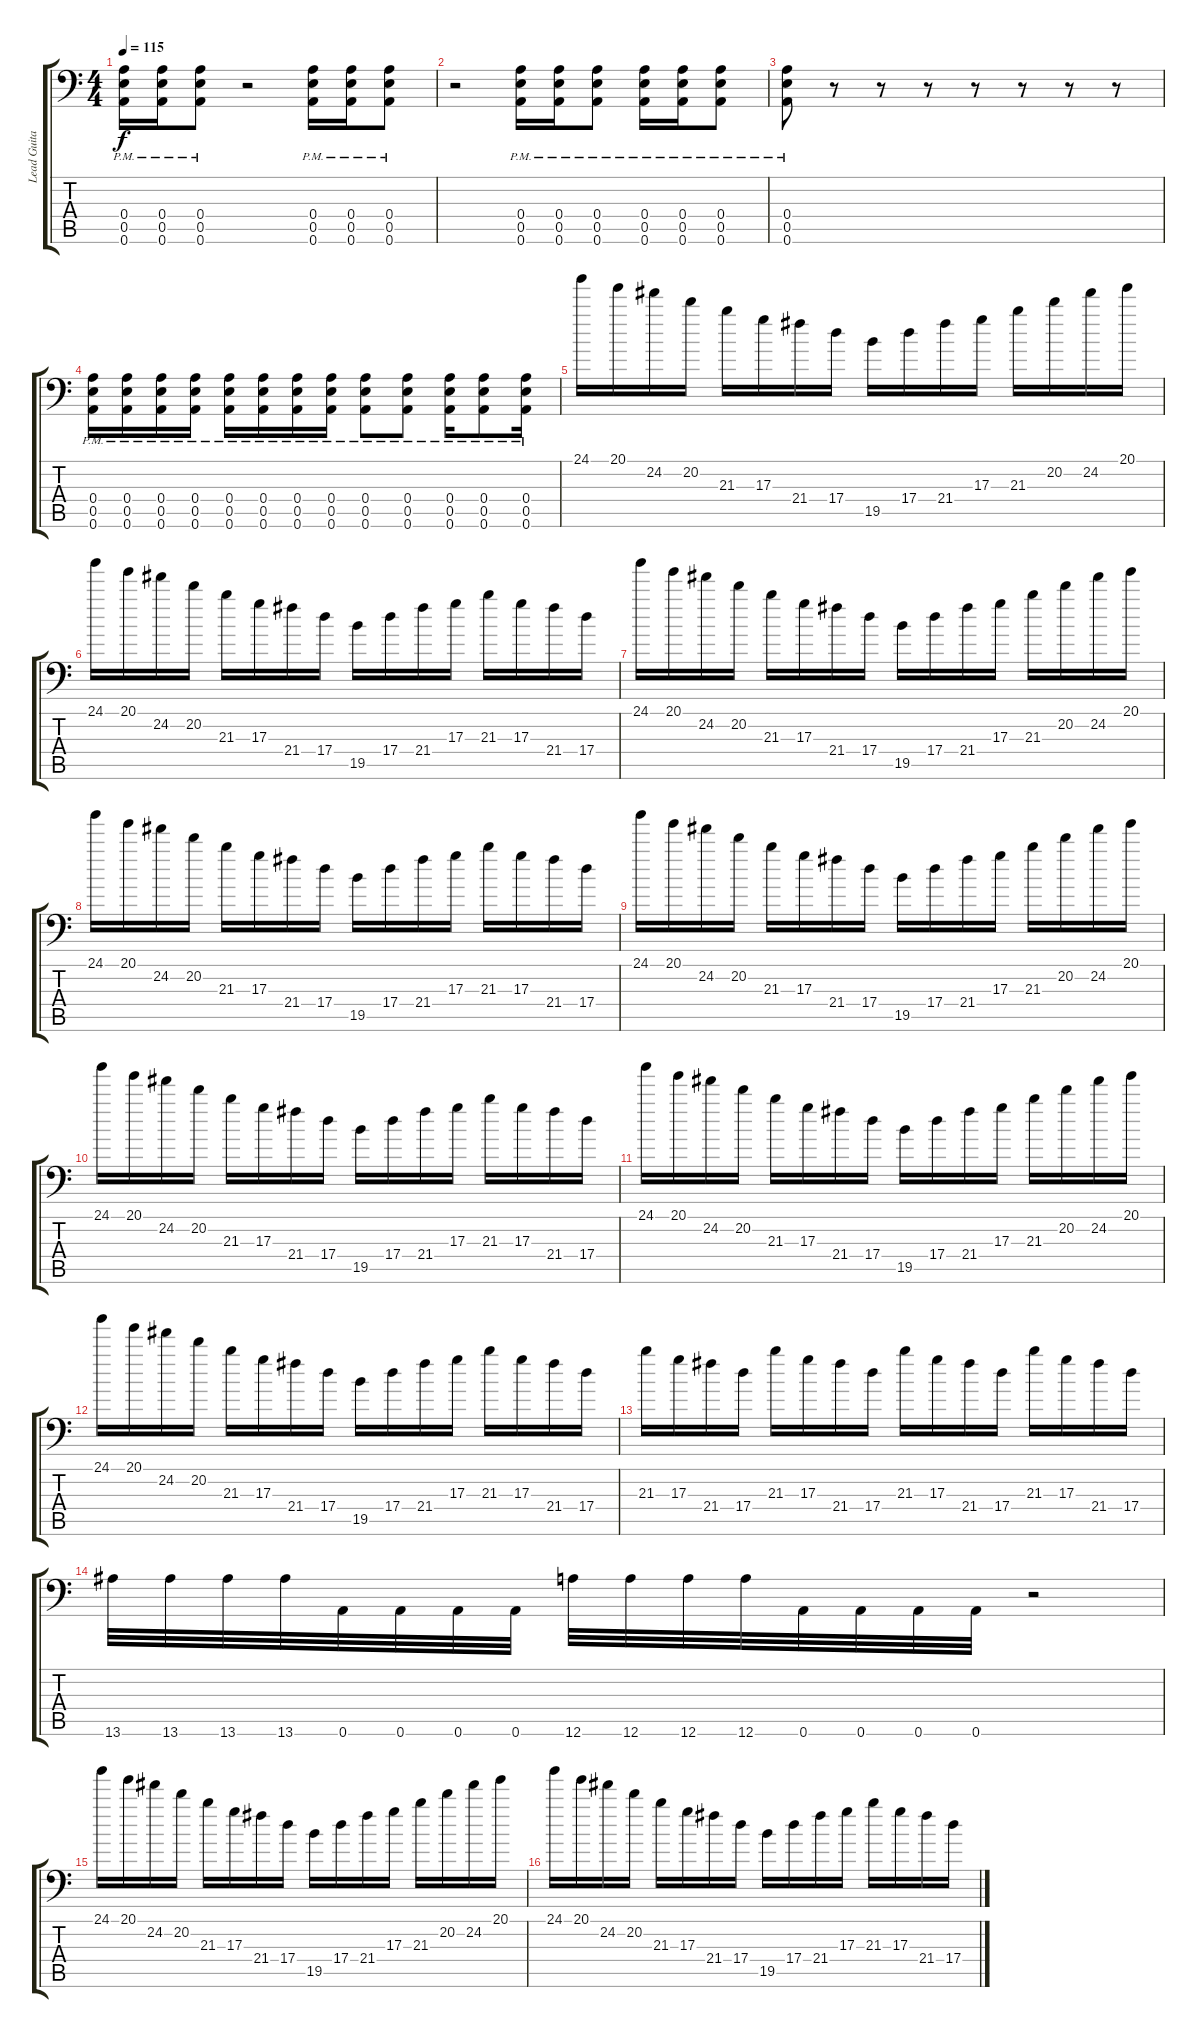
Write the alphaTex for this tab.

\track ("Lead Guitar" "Lead Guita") {instrument distortionguitar}
\staff {score tabs}
\tuning (B3 Gb3 D3 A2 E2 A1) {hide}
\ts (4 4)
\tempo 115
\clef f4
\ks c
(0.4{pm} 0.5{pm} 0.6{pm}).16{dy f} (0.4{pm} 0.5{pm} 0.6{pm}).16 (0.4{pm} 0.5{pm} 0.6{pm}).8 r.2 (0.4{pm} 0.5{pm} 0.6{pm}).16 (0.4{pm} 0.5{pm} 0.6{pm}).16 (0.4{pm} 0.5{pm} 0.6{pm}).8 |
r.2 (0.4{pm} 0.5{pm} 0.6{pm}).16 (0.4{pm} 0.5{pm} 0.6{pm}).16 (0.4{pm} 0.5{pm} 0.6{pm}).8 (0.4{pm} 0.5{pm} 0.6{pm}).16 (0.4{pm} 0.5{pm} 0.6{pm}).16 (0.4{pm} 0.5{pm} 0.6{pm}).8 |
(0.4{pm} 0.5{pm} 0.6{pm}).8 r.8 r.8 r.8 r.8 r.8 r.8 r.8 |
(0.4{pm} 0.5{pm} 0.6{pm}).16 (0.4{pm} 0.5{pm} 0.6{pm}).16 (0.4{pm} 0.5{pm} 0.6{pm}).16 (0.4{pm} 0.5{pm} 0.6{pm}).16 (0.4{pm} 0.5{pm} 0.6{pm}).16 (0.4{pm} 0.5{pm} 0.6{pm}).16 (0.4{pm} 0.5{pm} 0.6{pm}).16 (0.4{pm} 0.5{pm} 0.6{pm}).16 (0.4{pm} 0.5{pm} 0.6{pm}).8 (0.4{pm} 0.5{pm} 0.6{pm}).8 (0.4{pm} 0.5{pm} 0.6{pm}).16 (0.4{pm} 0.5{pm} 0.6{pm}).8 (0.4{pm} 0.5{pm} 0.6{pm}).16 |
24.1.16 20.1.16 24.2.16 20.2.16 21.3.16 17.3.16 21.4.16 17.4.16 19.5.16 17.4.16 21.4.16 17.3.16 21.3.16 20.2.16 24.2.16 20.1.16 |
24.1.16 20.1.16 24.2.16 20.2.16 21.3.16 17.3.16 21.4.16 17.4.16 19.5.16 17.4.16 21.4.16 17.3.16 21.3.16 17.3.16 21.4.16 17.4.16 |
24.1.16 20.1.16 24.2.16 20.2.16 21.3.16 17.3.16 21.4.16 17.4.16 19.5.16 17.4.16 21.4.16 17.3.16 21.3.16 20.2.16 24.2.16 20.1.16 |
24.1.16 20.1.16 24.2.16 20.2.16 21.3.16 17.3.16 21.4.16 17.4.16 19.5.16 17.4.16 21.4.16 17.3.16 21.3.16 17.3.16 21.4.16 17.4.16 |
24.1.16 20.1.16 24.2.16 20.2.16 21.3.16 17.3.16 21.4.16 17.4.16 19.5.16 17.4.16 21.4.16 17.3.16 21.3.16 20.2.16 24.2.16 20.1.16 |
24.1.16 20.1.16 24.2.16 20.2.16 21.3.16 17.3.16 21.4.16 17.4.16 19.5.16 17.4.16 21.4.16 17.3.16 21.3.16 17.3.16 21.4.16 17.4.16 |
24.1.16 20.1.16 24.2.16 20.2.16 21.3.16 17.3.16 21.4.16 17.4.16 19.5.16 17.4.16 21.4.16 17.3.16 21.3.16 20.2.16 24.2.16 20.1.16 |
24.1.16 20.1.16 24.2.16 20.2.16 21.3.16 17.3.16 21.4.16 17.4.16 19.5.16 17.4.16 21.4.16 17.3.16 21.3.16 17.3.16 21.4.16 17.4.16 |
21.3.16 17.3.16 21.4.16 17.4.16 21.3.16 17.3.16 21.4.16 17.4.16 21.3.16 17.3.16 21.4.16 17.4.16 21.3.16 17.3.16 21.4.16 17.4.16 |
13.6.32 13.6.32 13.6.32 13.6.32 0.6.32 0.6.32 0.6.32 0.6.32 12.6.32 12.6.32 12.6.32 12.6.32 0.6.32 0.6.32 0.6.32 0.6.32 r.2 |
24.1.16 20.1.16 24.2.16 20.2.16 21.3.16 17.3.16 21.4.16 17.4.16 19.5.16 17.4.16 21.4.16 17.3.16 21.3.16 20.2.16 24.2.16 20.1.16 |
24.1.16 20.1.16 24.2.16 20.2.16 21.3.16 17.3.16 21.4.16 17.4.16 19.5.16 17.4.16 21.4.16 17.3.16 21.3.16 17.3.16 21.4.16 17.4.16
